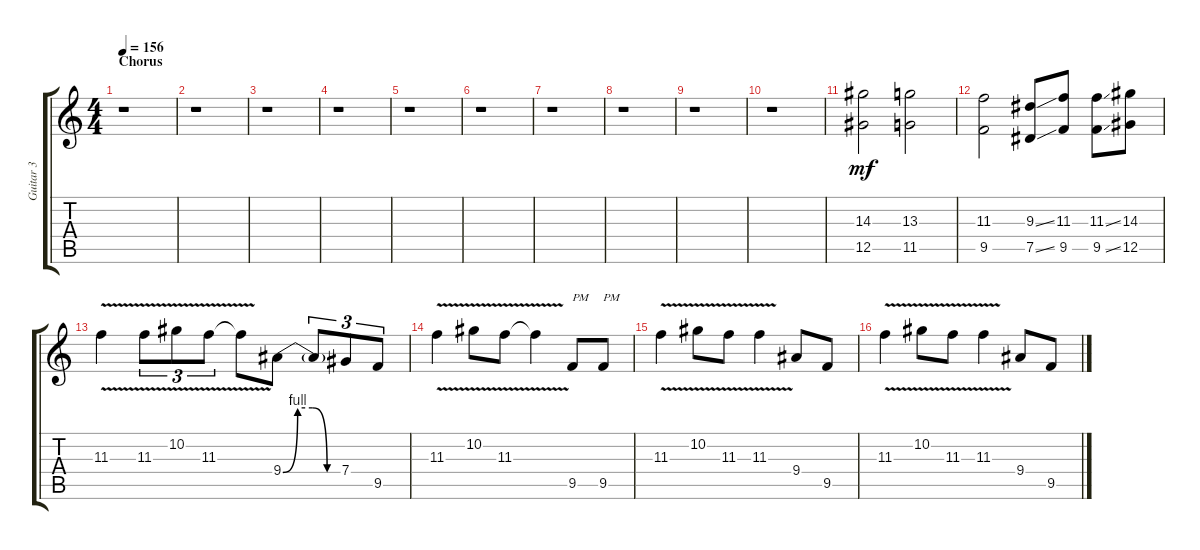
\track ("Guitar 3" "Guitar 3") {instrument distortionguitar}
\staff {score tabs}
\tuning (Eb4 Bb3 Gb3 Db3 Ab2 Eb2) {hide}
\ts (4 4)
\section ("" "Chorus")
\tempo 156
\clef g2
\ks c
r.1{dy mf} |
r.1 |
r.1 |
r.1 |
r.1 |
r.1 |
r.1 |
r.1 |
r.1 |
r.1 |
(14.3 12.5).2 (13.3 11.5).2 |
(11.3 9.5).2 (9.3{ss} 7.5{ss}).8 (11.3 9.5).8 (11.3{ss} 9.5{ss}).8 (14.3 12.5).8 |
11.3{v}.4 11.3{v}.8{tu (3 2)} 10.2{v}.8{tu (3 2)} 11.3{v}.8{tu (3 2)} 11.3{t}.8 9.4{be (custom 0 0 15 4 30 4 45 0 60 0)}.8 9.4{t}.8{tu (3 2)} 7.4.8{tu (3 2)} 9.5.8{tu (3 2)} |
11.3{v}.4 10.2{v}.8 11.3{v}.8 11.3{t}.4 9.5.8{txt "PM"} 9.5.8{txt "PM"} |
11.3{v}.4 10.2{v}.8 11.3{v}.8 11.3{v}.4 9.4.8 9.5.8 |
11.3{v}.4 10.2{v}.8 11.3{v}.8 11.3{v}.4 9.4.8 9.5.8
